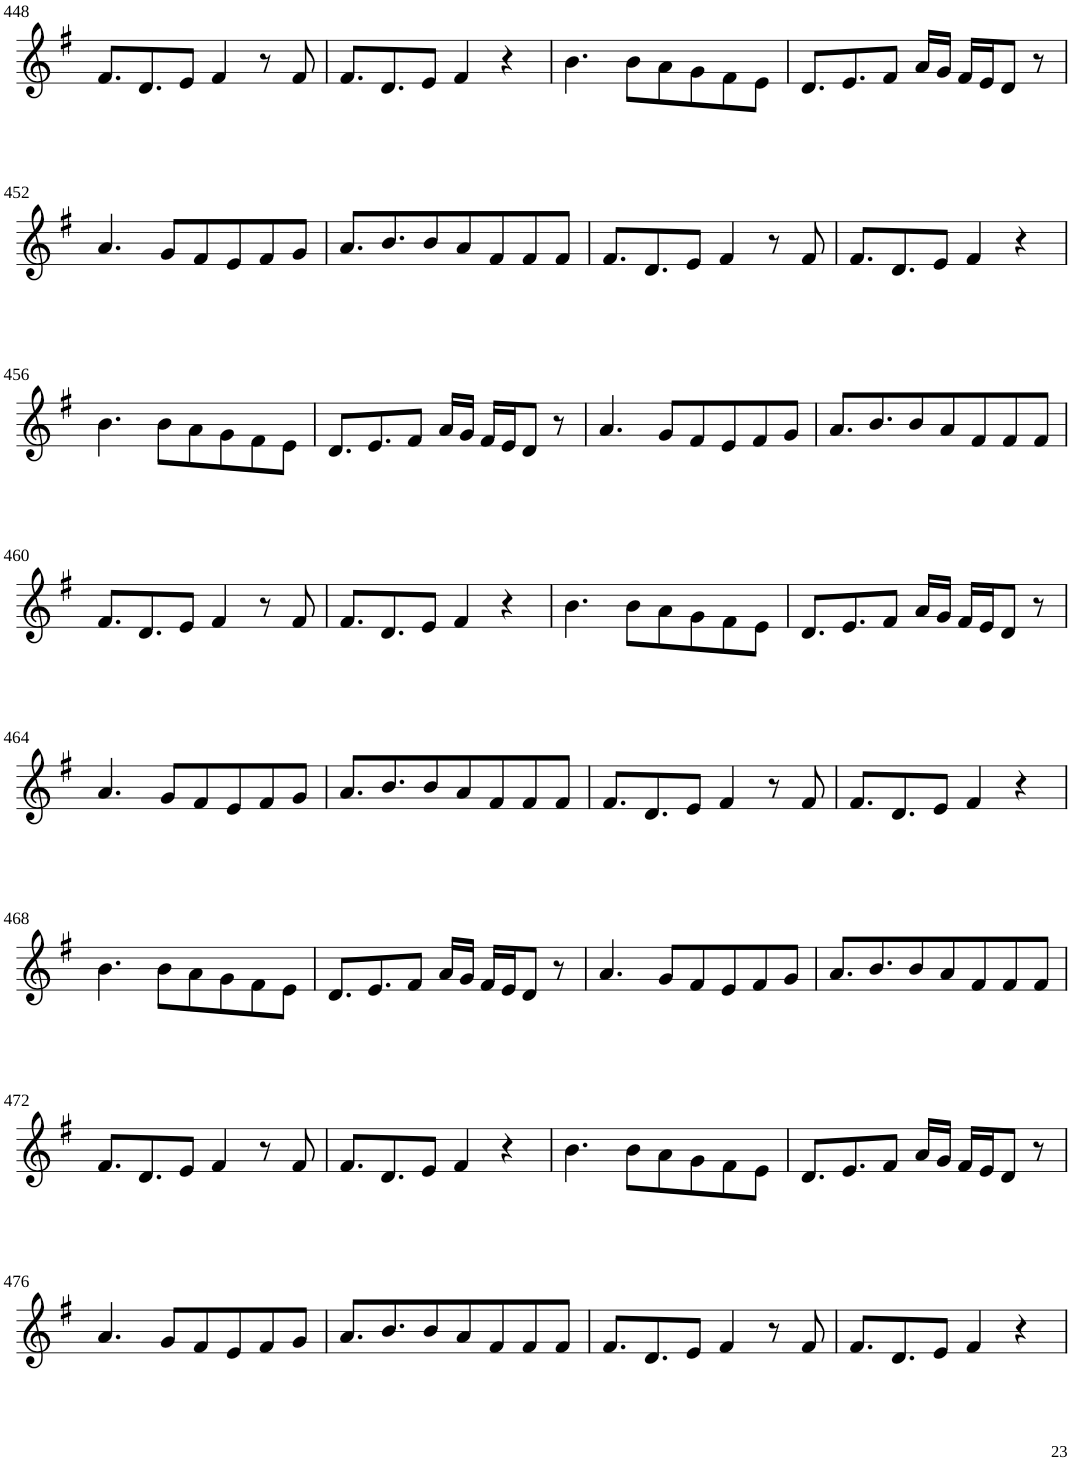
**kern
*part1
*staff1
*I"Violin
!!LO:PB:g=z
*clefG2
*k[f#]
*G:
*M8/8
=448
8.f#/L
8.d/
8e/J
4f#/
8r
8f#/
=449
8.f#/L
8.d/
8e/J
4f#/
4r
=450
4.b\
8b\L
8a\
8g\
8f#\
8e\J
=451
8.d/L
8.e/
8f#/J
16a/LL
16g/JJ
16f#/LL
16e/J
8d/J
8r
!!LO:LB:g=z
=452
4.a/
8g/L
8f#/
8e/
8f#/
8g/J
=453
8.a/L
8.b/
8b/
8a/
8f#/
8f#/
8f#/J
=454
8.f#/L
8.d/
8e/J
4f#/
8r
8f#/
=455
8.f#/L
8.d/
8e/J
4f#/
4r
!!LO:LB:g=z
=456
4.b\
8b\L
8a\
8g\
8f#\
8e\J
=457
8.d/L
8.e/
8f#/J
16a/LL
16g/JJ
16f#/LL
16e/J
8d/J
8r
=458
4.a/
8g/L
8f#/
8e/
8f#/
8g/J
=459
8.a/L
8.b/
8b/
8a/
8f#/
8f#/
8f#/J
!!LO:LB:g=z
=460
8.f#/L
8.d/
8e/J
4f#/
8r
8f#/
=461
8.f#/L
8.d/
8e/J
4f#/
4r
=462
4.b\
8b\L
8a\
8g\
8f#\
8e\J
=463
8.d/L
8.e/
8f#/J
16a/LL
16g/JJ
16f#/LL
16e/J
8d/J
8r
!!LO:LB:g=z
=464
4.a/
8g/L
8f#/
8e/
8f#/
8g/J
=465
8.a/L
8.b/
8b/
8a/
8f#/
8f#/
8f#/J
=466
8.f#/L
8.d/
8e/J
4f#/
8r
8f#/
=467
8.f#/L
8.d/
8e/J
4f#/
4r
!!LO:LB:g=z
=468
4.b\
8b\L
8a\
8g\
8f#\
8e\J
=469
8.d/L
8.e/
8f#/J
16a/LL
16g/JJ
16f#/LL
16e/J
8d/J
8r
=470
4.a/
8g/L
8f#/
8e/
8f#/
8g/J
=471
8.a/L
8.b/
8b/
8a/
8f#/
8f#/
8f#/J
!!LO:LB:g=z
=472
8.f#/L
8.d/
8e/J
4f#/
8r
8f#/
=473
8.f#/L
8.d/
8e/J
4f#/
4r
=474
4.b\
8b\L
8a\
8g\
8f#\
8e\J
=475
8.d/L
8.e/
8f#/J
16a/LL
16g/JJ
16f#/LL
16e/J
8d/J
8r
!!LO:LB:g=z
=476
4.a/
8g/L
8f#/
8e/
8f#/
8g/J
=477
8.a/L
8.b/
8b/
8a/
8f#/
8f#/
8f#/J
=478
8.f#/L
8.d/
8e/J
4f#/
8r
8f#/
=479
8.f#/L
8.d/
8e/J
4f#/
4r
=
*-
